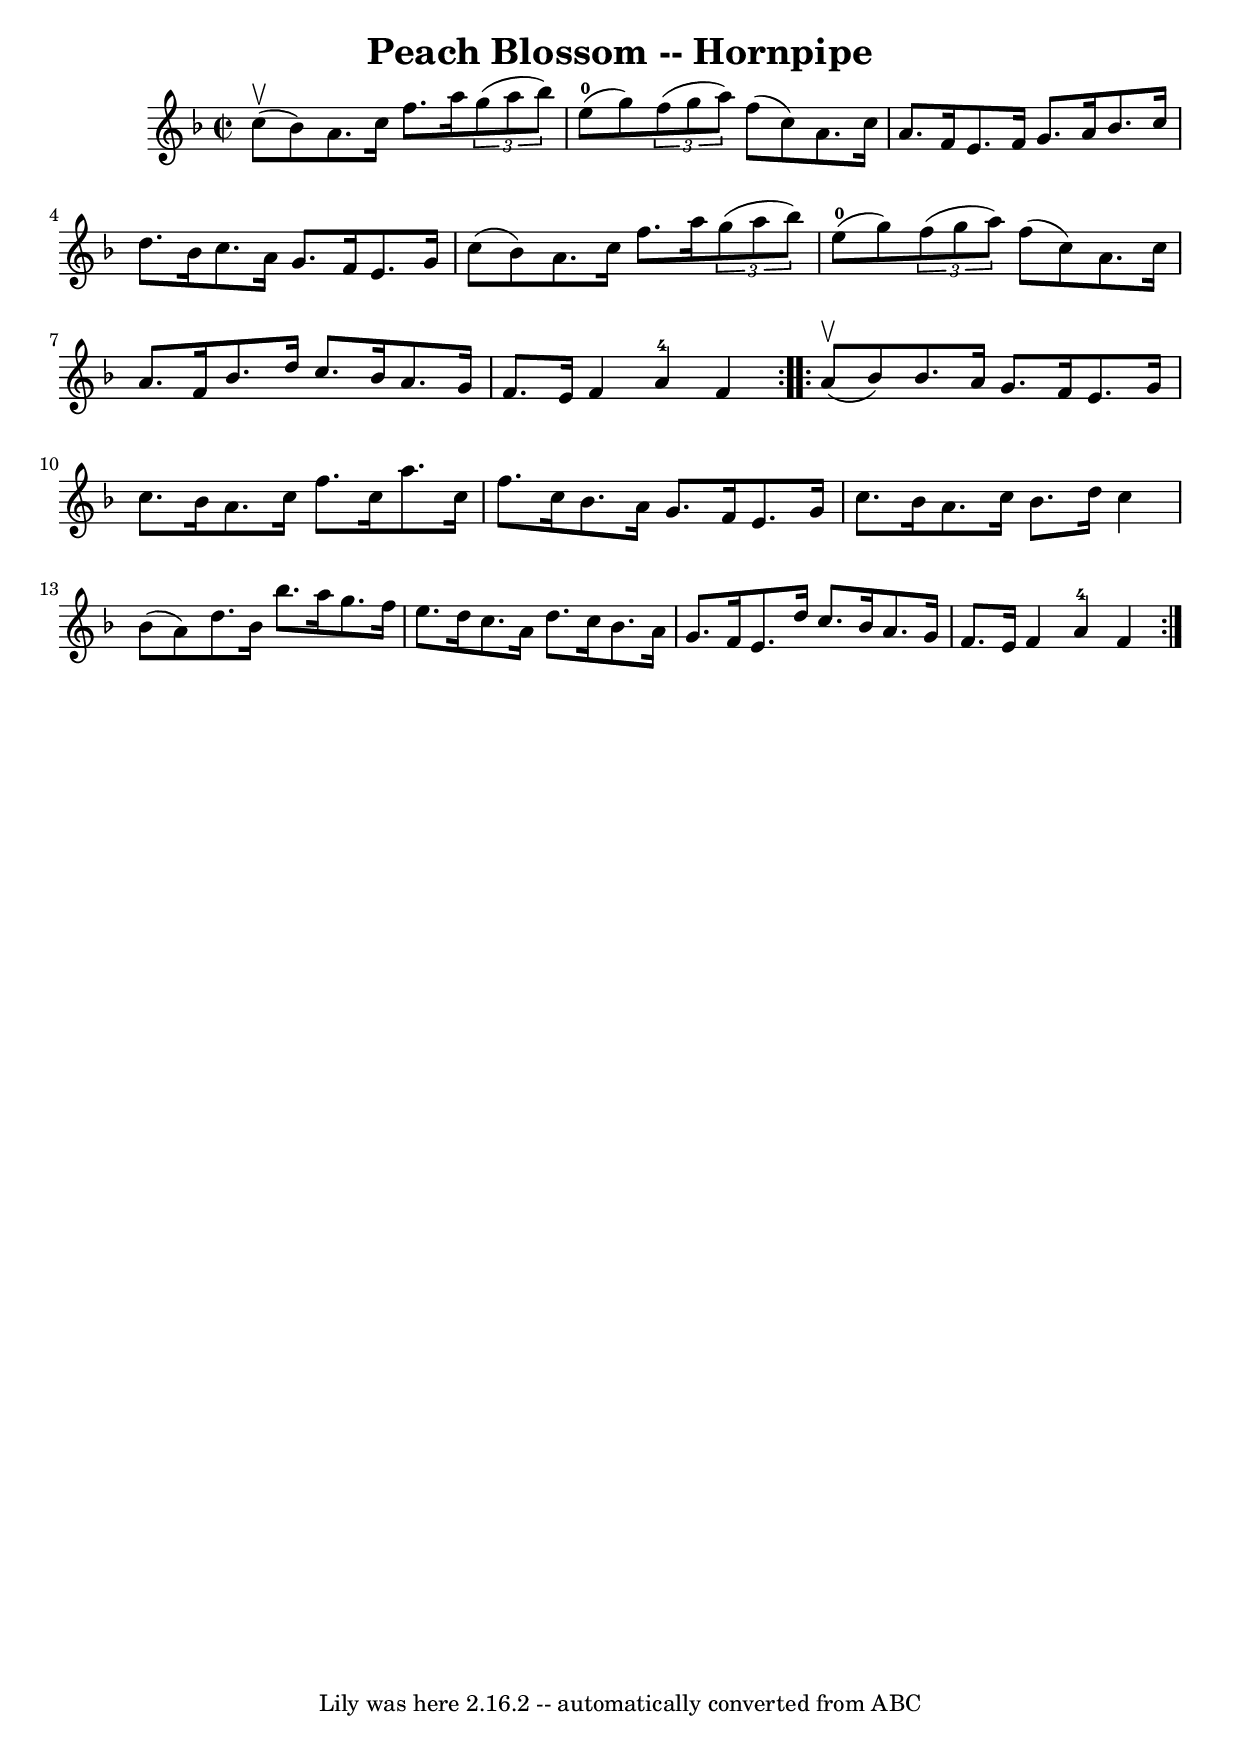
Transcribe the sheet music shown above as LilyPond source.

\version "2.16.2"
\include "Mammoth.ily"
\header {
  %% book = "Cole's 1000 Fiddle Tunes"
 crossRefNumber = "1"
 footnotes = ""
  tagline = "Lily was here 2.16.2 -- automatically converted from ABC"
  title = "Peach Blossom -- Hornpipe"

}
voicedefault =  {



  \repeat volta 2 {

    \override Staff.TimeSignature #'style = #'C
    \time 2/2 
    \key f \major c''8 (^\upbow bf'8)  |
 a'8. c''16 
 f''8. a''16    \times 2/3 { g''8 (a''8 bf''8)  			      } e''8-0(g''8)  |
    \times 2/3 { f''8 (g''8 a''8) 
	       } f''8 ( c''8) a'8. c''16 a'8. f'16   |
 e'8. f'16 g'8. a'16 bf'8. c''16 d''8. bf'16   |
 c''8. a'16 g'8. f'16 e'8. g'16 c''8 (bf'8)  |
 a'8. c''16 f''8. 
 a''16    \times 2/3 { g''8 (a''8 bf''8)  			} e''8-0(g''8)  |
    \times 2/3 { f''8 (g''8 a''8) 
	       } f''8 (c''8) a'8. c''16 a'8. f'16   |
 bf'8. d''16 c''8. bf'16 a'8. g'16 f'8. e'16   |
 f'4 a'4-4 f'4  
  }     

  \repeat volta 2 { a'8 (^\upbow bf'8)  |
 bf'8. a'16 g'8. f'16 e'8. g'16 c''8. bf'16   |
 a'8. c''16 f''8. c''16 a''8. c''16 f''8. c''16   |
 bf'8. a'16 g'8. f'16 e'8. g'16 c''8. bf'16   |
 a'8. c''16 bf'8. d''16 c''4 bf'8 (a'8)  |
 d''8. bf'16 bf''8. a''16 g''8. f''16 e''8. d''16   |
 c''8. a'16 d''8. c''16 bf'8. a'16 g'8. f'16   |
 e'8. d''16 c''8. bf'16 a'8. g'16 f'8. e'16   |
 f'4 a'4-4   
 f'4  
  }   

}

\score{
  <<

    \context Staff="default"
    {
      \voicedefault 
      
    }

  >>
  \layout {
    
  }
  \midi {
  }

}
